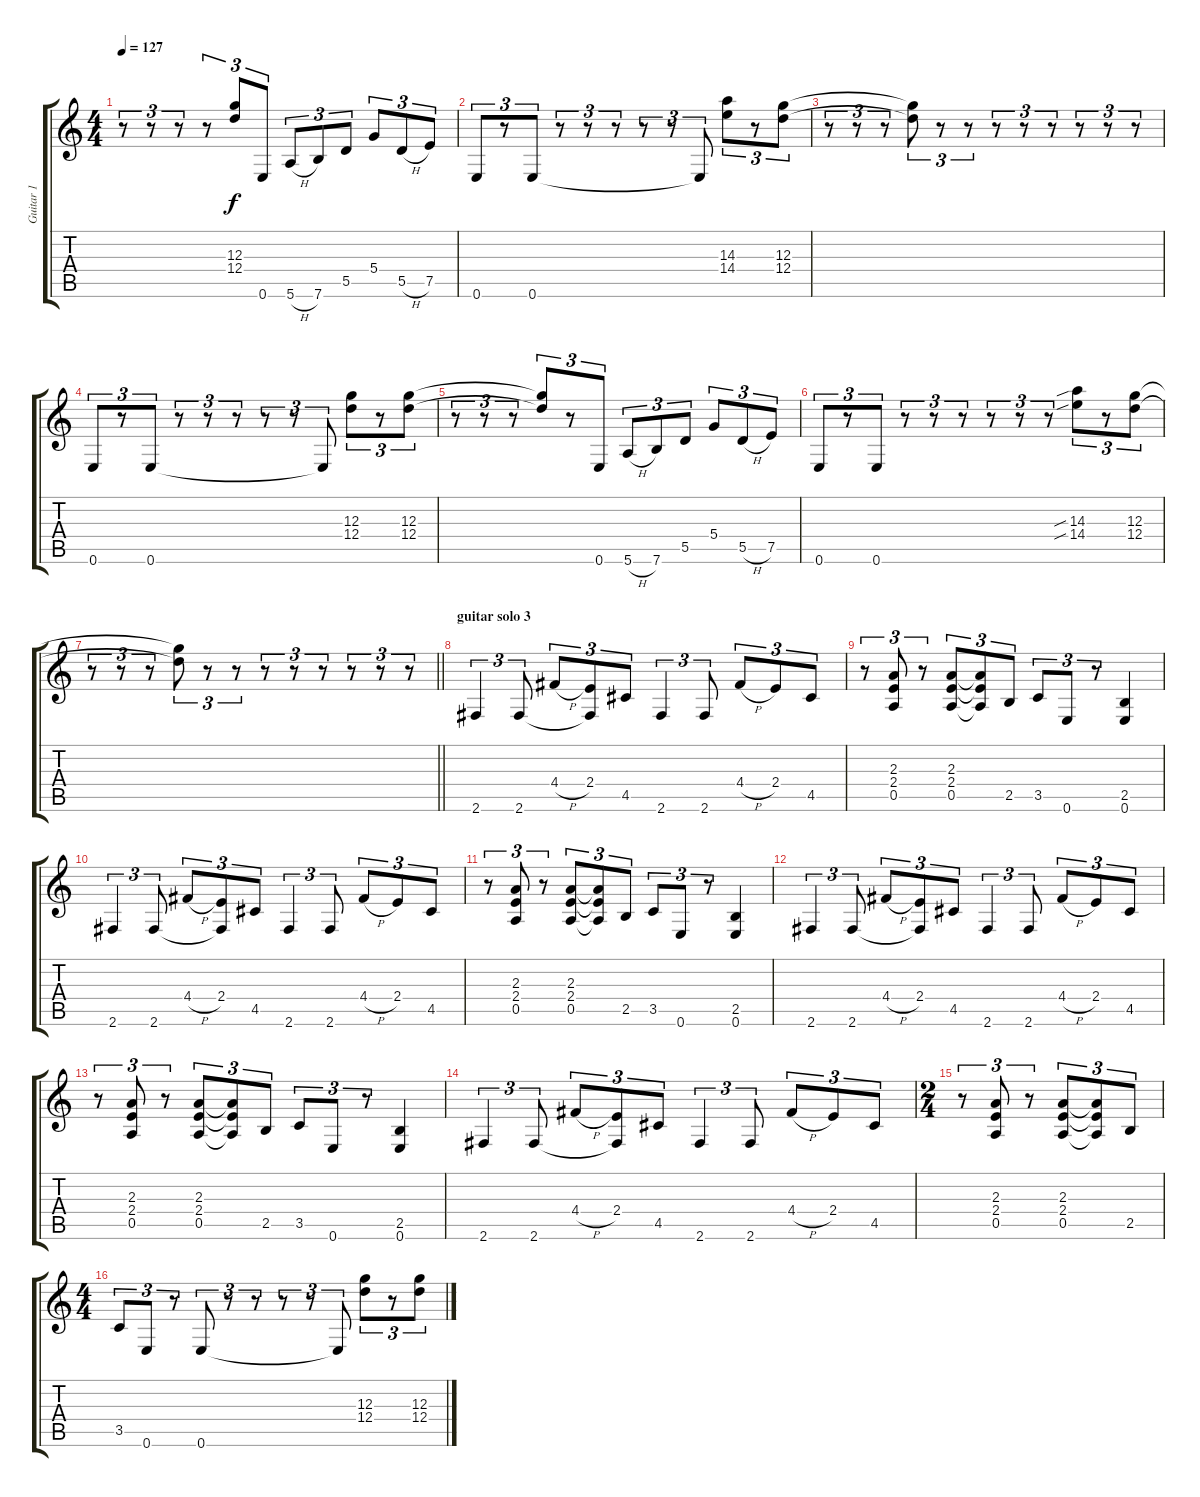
\track ("Guitar 1" "Guitar 1") {instrument electricguitarmuted}
\staff {score tabs}
\tuning (E4 B3 G3 D3 A2 E2) {hide}
\ts (4 4)
\tempo 127
\clef g2
\ks c
r.8{tu (3 2) dy f} r.8{tu (3 2)} r.8{tu (3 2)} r.8{tu (3 2)} (12.3{t} 12.4{t}).8{tu (3 2)} 0.6.8{tu (3 2)} 5.6{h}.8{tu (3 2)} 7.6.8{tu (3 2)} 5.5.8{tu (3 2)} 5.4.8{tu (3 2)} 5.5{h}.8{tu (3 2)} 7.5.8{tu (3 2)} |
0.6.8{tu (3 2)} r.8{tu (3 2)} 0.6.8{tu (3 2)} r.8{tu (3 2)} r.8{tu (3 2)} r.8{tu (3 2)} r.8{tu (3 2)} r.8{tu (3 2)} 0.6{t}.8{tu (3 2)} (14.3 14.4).8{tu (3 2)} r.8{tu (3 2)} (12.3 12.4).8{tu (3 2)} |
r.8{tu (3 2)} r.8{tu (3 2)} r.8{tu (3 2)} (12.3{t} 12.4{t}).8{tu (3 2)} r.8{tu (3 2)} r.8{tu (3 2)} r.8{tu (3 2)} r.8{tu (3 2)} r.8{tu (3 2)} r.8{tu (3 2)} r.8{tu (3 2)} r.8{tu (3 2)} |
0.6.8{tu (3 2) txt " "} r.8{tu (3 2)} 0.6.8{tu (3 2)} r.8{tu (3 2)} r.8{tu (3 2)} r.8{tu (3 2)} r.8{tu (3 2)} r.8{tu (3 2)} 0.6{t}.8{tu (3 2)} (12.3 12.4).8{tu (3 2)} r.8{tu (3 2)} (12.3 12.4).8{tu (3 2)} |
r.8{tu (3 2)} r.8{tu (3 2)} r.8{tu (3 2)} (12.3{t} 12.4{t}).8{tu (3 2)} r.8{tu (3 2)} 0.6.8{tu (3 2)} 5.6{h}.8{tu (3 2)} 7.6.8{tu (3 2)} 5.5.8{tu (3 2)} 5.4.8{tu (3 2)} 5.5{h}.8{tu (3 2)} 7.5.8{tu (3 2)} |
0.6.8{tu (3 2)} r.8{tu (3 2)} 0.6.8{tu (3 2)} r.8{tu (3 2)} r.8{tu (3 2)} r.8{tu (3 2)} r.8{tu (3 2)} r.8{tu (3 2)} r.8{tu (3 2)} (14.3{sib} 14.4{sib}).8{tu (3 2)} r.8{tu (3 2)} (12.3 12.4).8{tu (3 2)} |
\barLineRight lightlight
r.8{tu (3 2)} r.8{tu (3 2)} r.8{tu (3 2)} (12.3{t} 12.4{t}).8{tu (3 2)} r.8{tu (3 2)} r.8{tu (3 2)} r.8{tu (3 2)} r.8{tu (3 2)} r.8{tu (3 2)} r.8{tu (3 2)} r.8{tu (3 2)} r.8{tu (3 2)} |
\section ("" "guitar solo 3")
2.6.4{tu (3 2)} 2.6.8{tu (3 2)} 4.4{h}.8{tu (3 2)} (2.4 2.6{t}).8{tu (3 2)} 4.5.8{tu (3 2)} 2.6.4{tu (3 2)} 2.6.8{tu (3 2)} 4.4{h}.8{tu (3 2)} 2.4.8{tu (3 2)} 4.5.8{tu (3 2)} |
r.8{tu (3 2)} (2.3 2.4 0.5).8{tu (3 2)} r.8{tu (3 2)} (2.3 2.4 0.5).8{tu (3 2)} (2.3{t} 2.4{t} 0.5{t}).8{tu (3 2)} 2.5.8{tu (3 2)} 3.5.8{tu (3 2)} 0.6.8{tu (3 2)} r.8{tu (3 2)} (2.5 0.6).4 |
2.6.4{tu (3 2)} 2.6.8{tu (3 2)} 4.4{h}.8{tu (3 2)} (2.4 2.6{t}).8{tu (3 2)} 4.5.8{tu (3 2)} 2.6.4{tu (3 2)} 2.6.8{tu (3 2)} 4.4{h}.8{tu (3 2)} 2.4.8{tu (3 2)} 4.5.8{tu (3 2)} |
r.8{tu (3 2)} (2.3 2.4 0.5).8{tu (3 2)} r.8{tu (3 2)} (2.3 2.4 0.5).8{tu (3 2)} (2.3{t} 2.4{t} 0.5{t}).8{tu (3 2)} 2.5.8{tu (3 2)} 3.5.8{tu (3 2)} 0.6.8{tu (3 2)} r.8{tu (3 2)} (2.5 0.6).4 |
2.6.4{tu (3 2)} 2.6.8{tu (3 2)} 4.4{h}.8{tu (3 2)} (2.4 2.6{t}).8{tu (3 2)} 4.5.8{tu (3 2)} 2.6.4{tu (3 2)} 2.6.8{tu (3 2)} 4.4{h}.8{tu (3 2)} 2.4.8{tu (3 2)} 4.5.8{tu (3 2)} |
r.8{tu (3 2)} (2.3 2.4 0.5).8{tu (3 2)} r.8{tu (3 2)} (2.3 2.4 0.5).8{tu (3 2)} (2.3{t} 2.4{t} 0.5{t}).8{tu (3 2)} 2.5.8{tu (3 2)} 3.5.8{tu (3 2)} 0.6.8{tu (3 2)} r.8{tu (3 2)} (2.5 0.6).4 |
2.6.4{tu (3 2)} 2.6.8{tu (3 2)} 4.4{h}.8{tu (3 2)} (2.4 2.6{t}).8{tu (3 2)} 4.5.8{tu (3 2)} 2.6.4{tu (3 2)} 2.6.8{tu (3 2)} 4.4{h}.8{tu (3 2)} 2.4.8{tu (3 2)} 4.5.8{tu (3 2)} |
\ts (2 4)
r.8{tu (3 2)} (2.3 2.4 0.5).8{tu (3 2)} r.8{tu (3 2)} (2.3 2.4 0.5).8{tu (3 2)} (2.3{t} 2.4{t} 0.5{t}).8{tu (3 2)} 2.5.8{tu (3 2)} |
\ts (4 4)
3.5.8{tu (3 2)} 0.6.8{tu (3 2)} r.8{tu (3 2)} 0.6.8{tu (3 2)} r.8{tu (3 2)} r.8{tu (3 2)} r.8{tu (3 2)} r.8{tu (3 2)} 0.6{t}.8{tu (3 2)} (12.3 12.4).8{tu (3 2)} r.8{tu (3 2)} (12.3 12.4).8{tu (3 2)}
